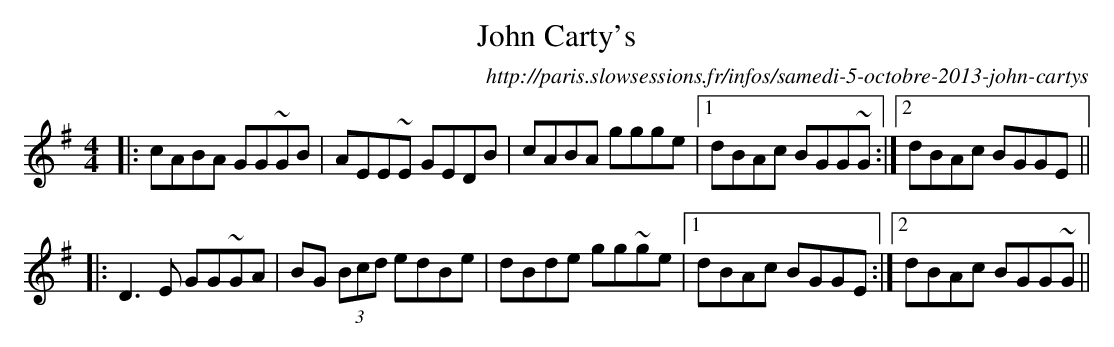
X:1
T:John Carty's
O:http://paris.slowsessions.fr/infos/samedi-5-octobre-2013-john-cartys
M:4/4
K:G
|: cABA GG~GB | AEE~E GEDB | cABA ggge |1 dBAc BGG~G :|2 dBAc BGGE ||
|: D3E  GG~GA | BG (3Bcd edBe | dBde gg~ge |1 dBAc BGGE :|2 dBAc BGG~G ||
